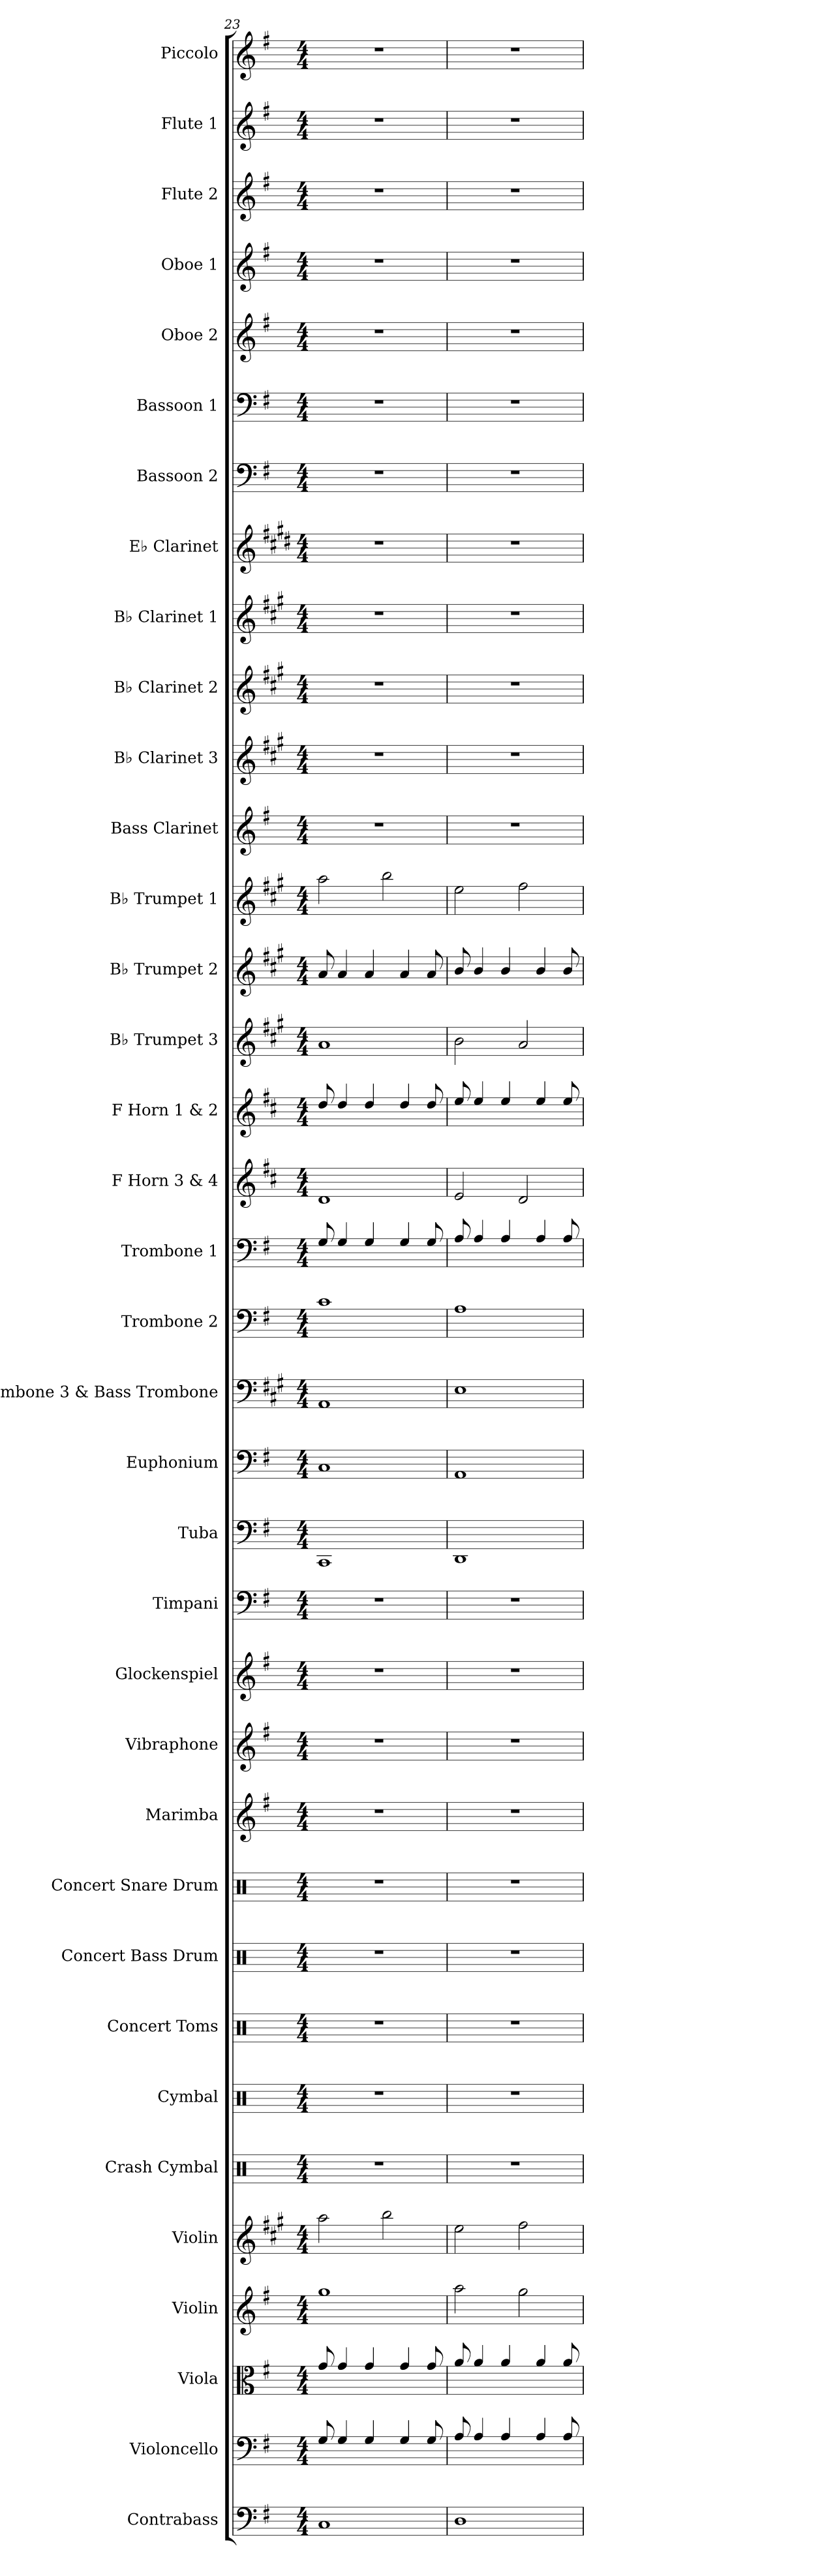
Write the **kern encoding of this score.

**kern	**kern	**kern	**kern	**kern	**kern	**kern	**kern	**kern	**kern	**kern	**kern	**kern	**kern	**kern	**kern	**kern	**kern	**kern	**kern	**kern	**kern	**kern	**kern	**kern	**kern	**kern	**kern	**kern	**kern	**kern	**kern	**kern	**kern	**kern	**kern
*part36	*part35	*part34	*part33	*part32	*part31	*part30	*part29	*part28	*part27	*part26	*part25	*part24	*part23	*part22	*part21	*part20	*part19	*part18	*part17	*part16	*part15	*part14	*part13	*part12	*part11	*part10	*part9	*part8	*part7	*part6	*part5	*part4	*part3	*part2	*part1
*staff36	*staff35	*staff34	*staff33	*staff32	*staff31	*staff30	*staff29	*staff28	*staff27	*staff26	*staff25	*staff24	*staff23	*staff22	*staff21	*staff20	*staff19	*staff18	*staff17	*staff16	*staff15	*staff14	*staff13	*staff12	*staff11	*staff10	*staff9	*staff8	*staff7	*staff6	*staff5	*staff4	*staff3	*staff2	*staff1
*I"Contrabass	*I"Violoncello	*I"Viola	*I"Violin	*I"Violin	*I"Crash Cymbal	*I"Cymbal	*I"Concert Toms	*I"Concert Bass Drum	*I"Concert Snare Drum	*I"Marimba	*I"Vibraphone	*I"Glockenspiel	*I"Timpani	*I"Tuba	*I"Euphonium	*I"Trombone 3 &amp; Bass Trombone	*I"Trombone 2	*I"Trombone 1	*I"F Horn 3 &amp; 4	*I"F Horn 1 &amp; 2	*I"B♭ Trumpet 3	*I"B♭ Trumpet 2	*I"B♭ Trumpet 1	*I"Bass Clarinet	*I"B♭ Clarinet 3	*I"B♭ Clarinet 2	*I"B♭ Clarinet 1	*I"E♭ Clarinet	*I"Bassoon 2	*I"Bassoon 1	*I"Oboe 2	*I"Oboe 1	*I"Flute 2	*I"Flute 1	*I"Piccolo
*I'Cb.	*I'Vc.	*I'Vla.	*I'Vln.	*I'Vln.	*I'Cr. Cym.	*I'Cym.	*I'C. Toms	*I'Con. BD	*I'Con. Sn.	*I'Mrm.	*I'Vib.	*I'Glock.	*I'Timp.	*I'Tba.	*I'Euph.	*I'Tbn. 3 B. Tbn.	*I'Tbn. 2	*I'Tbn. 1	*I'F Hn. 3 4	*I'F Hn. 1 2	*I'B♭ Tpt. 3	*I'B♭ Tpt. 2	*I'B♭ Tpt. 1	*I'B. Cl.	*I'B♭ Cl. 3	*I'B♭ Cl. 2	*I'B♭ Cl. 1	*I'E♭ Cl.	*I'Bsn. 2	*I'Bsn. 1	*I'Ob. 2	*I'Ob. 1	*I'Fl. 2	*I'Fl. 1	*I'Picc.
*clefF4	*clefF4	*clefC3	*clefG2	*clefG2	*clefX	*clefX	*clefX	*clefX	*clefX	*clefG2	*clefG2	*clefG2	*clefF4	*clefF4	*clefF4	*clefF4	*clefF4	*clefF4	*clefG2	*clefG2	*clefG2	*clefG2	*clefG2	*clefG2	*clefG2	*clefG2	*clefG2	*clefG2	*clefF4	*clefF4	*clefG2	*clefG2	*clefG2	*clefG2	*clefG2
*ITrd7c12	*	*	*	*ITrd1c2	*	*	*	*	*	*	*	*ITrd-14c-24	*	*	*	*ITrd1c2	*	*	*ITrd4c7	*ITrd4c7	*ITrd1c2	*ITrd1c2	*ITrd1c2	*ITrd8c14	*ITrd1c2	*ITrd1c2	*ITrd1c2	*ITrd-2c-3	*	*	*	*	*	*	*ITrd-7c-12
*k[f#]	*k[f#]	*k[f#]	*k[f#]	*k[f#]	*k[]	*k[]	*k[]	*k[]	*k[]	*k[f#]	*k[f#]	*k[f#]	*k[f#]	*k[f#]	*k[f#]	*k[f#]	*k[f#]	*k[f#]	*k[f#]	*k[f#]	*k[f#]	*k[f#]	*k[f#]	*k[f#]	*k[f#]	*k[f#]	*k[f#]	*k[f#]	*k[f#]	*k[f#]	*k[f#]	*k[f#]	*k[f#]	*k[f#]	*k[f#]
*M4/4	*M4/4	*M4/4	*M4/4	*M4/4	*M4/4	*M4/4	*M4/4	*M4/4	*M4/4	*M4/4	*M4/4	*M4/4	*M4/4	*M4/4	*M4/4	*M4/4	*M4/4	*M4/4	*M4/4	*M4/4	*M4/4	*M4/4	*M4/4	*M4/4	*M4/4	*M4/4	*M4/4	*M4/4	*M4/4	*M4/4	*M4/4	*M4/4	*M4/4	*M4/4	*M4/4
=23	=23	=23	=23	=23	=23	=23	=23	=23	=23	=23	=23	=23	=23	=23	=23	=23	=23	=23	=23	=23	=23	=23	=23	=23	=23	=23	=23	=23	=23	=23	=23	=23	=23	=23	=23
1CC	8G/	8g/	1gg	2gg\	1r	1r	1r	1r	1r	1r	1r	1r	1r	1CC	1C	1GG	1c	8G/	1G	8g/	1g	8g/	2gg\	1r	1r	1r	1r	1r	1r	1r	1r	1r	1r	1r	1r
.	4G/	4g/	.	.	.	.	.	.	.	.	.	.	.	.	.	.	.	4G/	.	4g/	.	4g/	.	.	.	.	.	.	.	.	.	.	.	.	.
.	4G/	4g/	.	.	.	.	.	.	.	.	.	.	.	.	.	.	.	4G/	.	4g/	.	4g/	.	.	.	.	.	.	.	.	.	.	.	.	.
.	.	.	.	2aa\	.	.	.	.	.	.	.	.	.	.	.	.	.	.	.	.	.	.	2aa\	.	.	.	.	.	.	.	.	.	.	.	.
.	4G/	4g/	.	.	.	.	.	.	.	.	.	.	.	.	.	.	.	4G/	.	4g/	.	4g/	.	.	.	.	.	.	.	.	.	.	.	.	.
.	8G/	8g/	.	.	.	.	.	.	.	.	.	.	.	.	.	.	.	8G/	.	8g/	.	8g/	.	.	.	.	.	.	.	.	.	.	.	.	.
=24	=24	=24	=24	=24	=24	=24	=24	=24	=24	=24	=24	=24	=24	=24	=24	=24	=24	=24	=24	=24	=24	=24	=24	=24	=24	=24	=24	=24	=24	=24	=24	=24	=24	=24	=24
1DD	8A/	8a/	2aa\	2dd\	1r	1r	1r	1r	1r	1r	1r	1r	1r	1DD	1AA	1D	1A	8A/	2A/	8a/	2a\	8a/	2dd\	1r	1r	1r	1r	1r	1r	1r	1r	1r	1r	1r	1r
.	4A/	4a/	.	.	.	.	.	.	.	.	.	.	.	.	.	.	.	4A/	.	4a/	.	4a/	.	.	.	.	.	.	.	.	.	.	.	.	.
.	4A/	4a/	.	.	.	.	.	.	.	.	.	.	.	.	.	.	.	4A/	.	4a/	.	4a/	.	.	.	.	.	.	.	.	.	.	.	.	.
.	.	.	2gg\	2ee\	.	.	.	.	.	.	.	.	.	.	.	.	.	.	2G/	.	2g/	.	2ee\	.	.	.	.	.	.	.	.	.	.	.	.
.	4A/	4a/	.	.	.	.	.	.	.	.	.	.	.	.	.	.	.	4A/	.	4a/	.	4a/	.	.	.	.	.	.	.	.	.	.	.	.	.
.	8A/	8a/	.	.	.	.	.	.	.	.	.	.	.	.	.	.	.	8A/	.	8a/	.	8a/	.	.	.	.	.	.	.	.	.	.	.	.	.
=	=	=	=	=	=	=	=	=	=	=	=	=	=	=	=	=	=	=	=	=	=	=	=	=	=	=	=	=	=	=	=	=	=	=	=
*-	*-	*-	*-	*-	*-	*-	*-	*-	*-	*-	*-	*-	*-	*-	*-	*-	*-	*-	*-	*-	*-	*-	*-	*-	*-	*-	*-	*-	*-	*-	*-	*-	*-	*-	*-
